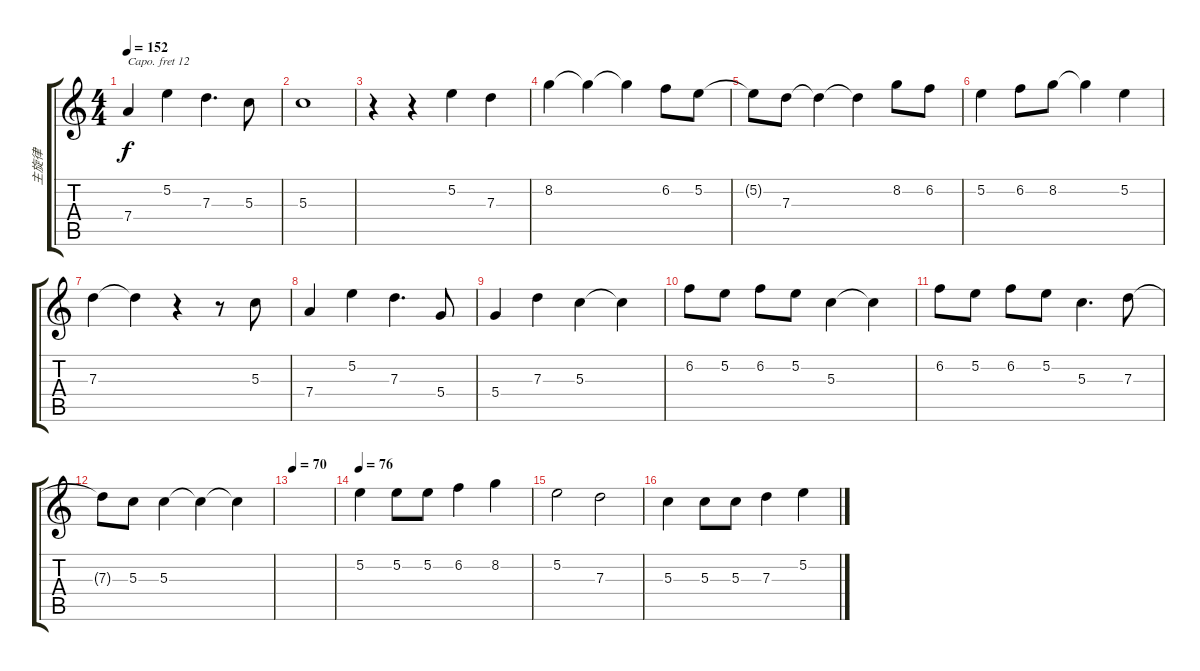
\track ("主旋律" "主旋律") {instrument panflute}
\staff {score tabs}
\capo 12
\tuning (E4 B3 G3 D3 A2 E2) {hide}
\ts (4 4)
\tempo 152
\clef g2
\ks c
7.4.4{dy f} 5.2.4 7.3.4{d} 5.3.8 |
5.3.1 |
r.4 r.4 5.2.4 7.3.4 |
8.2.4 8.2{t}.4 8.2{t}.4 6.2.8 5.2.8 |
5.2{t}.8 7.3.8 7.3{t}.4 7.3{t}.4 8.2.8 6.2.8 |
5.2.4 6.2.8 8.2.8 8.2{t}.4 5.2.4 |
7.3.4 7.3{t}.4 r.4 r.8 5.3.8 |
7.4.4 5.2.4 7.3.4{d} 5.4.8 |
5.4.4 7.3.4 5.3.4 5.3{t}.4 |
6.2.8 5.2.8 6.2.8 5.2.8 5.3.4 5.3{t}.4 |
6.2.8 5.2.8 6.2.8 5.2.8 5.3.4{d} 7.3.8{txt ""} |
7.3{t}.8 5.3.8 5.3.4 5.3{t}.4 5.3{t}.4 |
\tempo 70
|
\tempo 76
5.2.4 5.2.8 5.2.8 6.2.4 8.2.4 |
5.2.2 7.3.2 |
5.3.4 5.3.8 5.3.8 7.3.4 5.2.4
